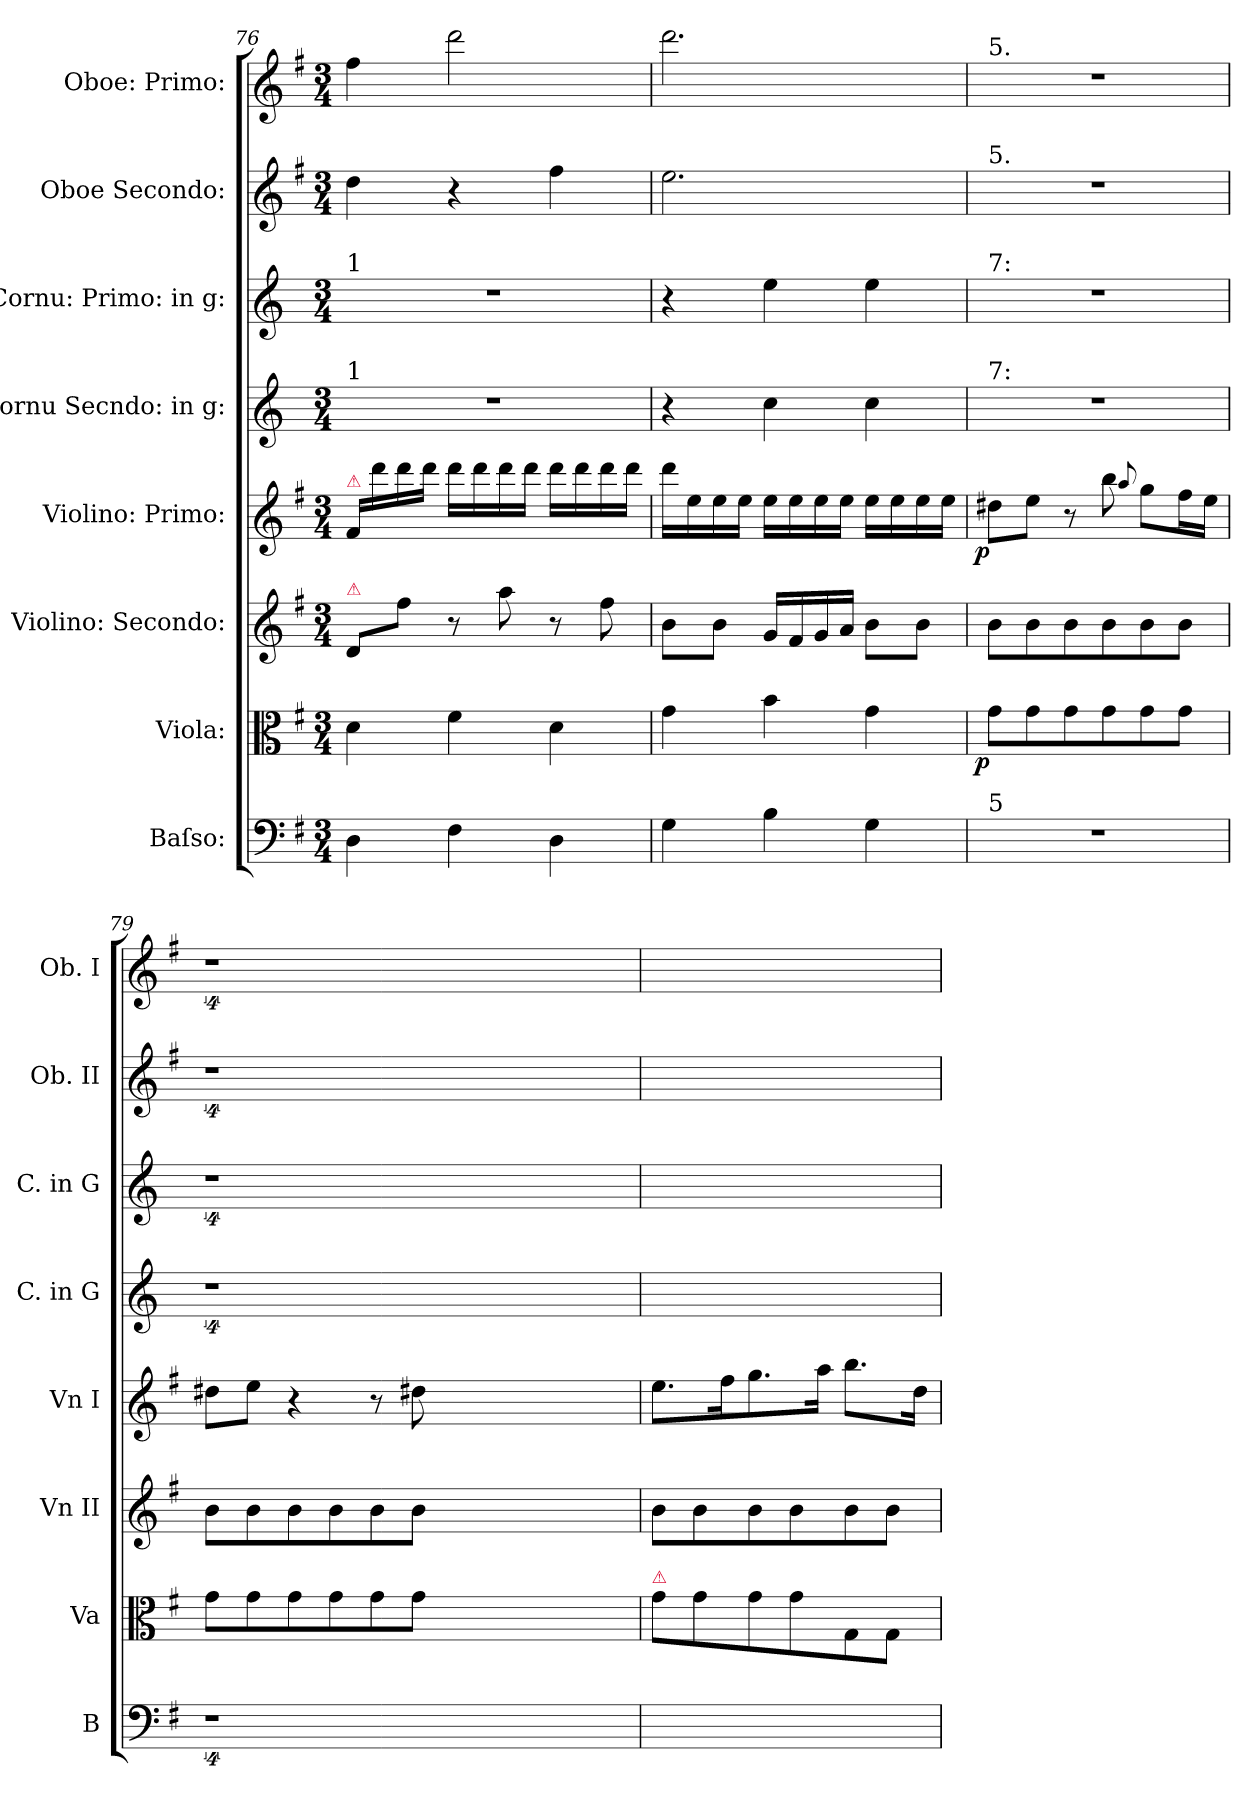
**kern	**kern	**dynam	**kern	**kern	**dynam	**kern	**kern	**kern	**kern
*part8	*part7	*part7	*part6	*part5	*part5	*part4	*part3	*part2	*part1
*staff8	*staff7	*staff7	*staff6	*staff5	*staff5	*staff4	*staff3	*staff2	*staff1
*I"Baſso:	*I"Viola:	*	*I"Violino: Secondo:	*I"Violino: Primo:	*	*I"Cornu Secndo: in g:	*I"Cornu: Primo: in g:	*I"Oboe Secondo:	*I"Oboe: Primo:
*I'B	*I'Va	*	*I'Vn II	*I'Vn I	*	*I'C. in G	*I'C. in G	*I'Ob. II	*I'Ob. I
*clefF4	*clefC3	*	*clefG2	*clefG2	*	*clefG2	*clefG2	*clefG2	*clefG2
*	*	*	*	*	*	*ITrd3c5	*ITrd3c5	*	*
*k[f#]	*k[f#]	*	*k[f#]	*k[f#]	*	*k[f#]	*k[f#]	*k[f#]	*k[f#]
*M3/4	*M3/4	*	*M3/4	*M3/4	*	*M3/4	*M3/4	*M3/4	*M3/4
=76	=76	=76	=76	=76	=76	=76	=76	=76	=76
!	!	!	!	!	!	!	!LO:TX:a:t=1	!	!
!	!	!	!	!	!	!LO:TX:a:t=1	!	!	!
!	!	!	!	!LO:TX:a:color=crimson:t=⚠	!	!	!	!	!
!	!	!	!LO:TX:a:color=crimson:t=⚠	!	!	!	!	!	!
4D\	4d\	.	8d/L	16f#/LL	.	2.r	2.r	4dd\	4ff#\
.	.	.	.	16ddd\	.	.	.	.	.
.	.	.	8ff#\J	16ddd\	.	.	.	.	.
.	.	.	.	16ddd\JJ	.	.	.	.	.
4F#\	4f#\	.	8r	16ddd\LL	.	.	.	4r	2ddd\
.	.	.	.	16ddd\	.	.	.	.	.
.	.	.	8aa\	16ddd\	.	.	.	.	.
.	.	.	.	16ddd\JJ	.	.	.	.	.
4D\	4d\	.	8r	16ddd\LL	.	.	.	4ff#\	.
.	.	.	.	16ddd\	.	.	.	.	.
.	.	.	8ff#\	16ddd\	.	.	.	.	.
.	.	.	.	16ddd\JJ	.	.	.	.	.
=77	=77	=77	=77	=77	=77	=77	=77	=77	=77
4G\	4g\	.	8b\L	16ddd\LL	.	4r	4r	2.ee\	2.ddd\
.	.	.	.	16ee\	.	.	.	.	.
.	.	.	8b\J	16ee\	.	.	.	.	.
.	.	.	.	16ee\JJ	.	.	.	.	.
4B\	4b\	.	16g/LL	16ee\LL	.	4g\	4b\	.	.
.	.	.	16f#/	16ee\	.	.	.	.	.
.	.	.	16g/	16ee\	.	.	.	.	.
.	.	.	16a/JJ	16ee\JJ	.	.	.	.	.
4G\	4g\	.	8b\L	16ee\LL	.	4g\	4b\	.	.
.	.	.	.	16ee\	.	.	.	.	.
.	.	.	8b\J	16ee\	.	.	.	.	.
.	.	.	.	16ee\JJ	.	.	.	.	.
=78	=78	=78	=78	=78	=78	=78	=78	=78	=78
!	!	!	!	!	!	!	!	!	!LO:TX:a:t=5.
!	!	!	!	!	!	!	!	!LO:TX:a:t=5.	!
!	!	!	!	!	!	!	!LO:TX:a:t=7&colon;	!	!
!	!	!	!	!	!	!LO:TX:a:t=7&colon;	!	!	!
!LO:TX:a:t=5	!	!	!	!	!	!	!	!	!
!	!	!LO:DY:b:rj	!	!	!LO:DY:b:rj	!	!	!	!
2.r	8g\L	p	8b\L	8dd#X\L	p	2.r	2.r	2.r	2.r
.	8g\	.	8b\	8ee\J	.	.	.	.	.
.	8g\	.	8b\	8r	.	.	.	.	.
.	8g\	.	8b\	8bb\	.	.	.	.	.
.	.	.	.	8qqaa/	.	.	.	.	.
.	8g\	.	8b\	8gg\L	.	.	.	.	.
.	8g\J	.	8b\J	16ff#\L	.	.	.	.	.
.	.	.	.	16ee\JJ	.	.	.	.	.
=79	=79	=79	=79	=79	=79	=79	=79	=79	=79
4%9r	8g\L	.	8b\L	8dd#X\L	.	4%9r	4%9r	4%9r	4%9r
.	8g\	.	8b\	8ee\J	.	.	.	.	.
.	8g\	.	8b\	4r	.	.	.	.	.
.	8g\	.	8b\	.	.	.	.	.	.
.	8g\	.	8b\	8r	.	.	.	.	.
.	8g\J	.	8b\J	8dd#X\	.	.	.	.	.
.	1.ryy	.	1.ryy	1.ryy	.	.	.	.	.
=80	=80	=80	=80	=80	=80	=80	=80	=80	=80
!	!LO:TX:a:color=crimson:t=⚠	!	!	!	!	!	!	!	!
2.ryy	8g\L	.	8b\L	8.ee\L	.	2.ryy	2.ryy	2.ryy	2.ryy
.	8g\	.	8b\	.	.	.	.	.	.
.	.	.	.	16ff#\K	.	.	.	.	.
.	8g\	.	8b\	8.gg\	.	.	.	.	.
.	8g\	.	8b\	.	.	.	.	.	.
.	.	.	.	16aa\Jk	.	.	.	.	.
.	8G/	.	8b\	8.bb\L	.	.	.	.	.
.	8G/J	.	8b\J	.	.	.	.	.	.
.	.	.	.	16dd\Jk	.	.	.	.	.
=	=	=	=	=	=	=	=	=	=
*-	*-	*-	*-	*-	*-	*-	*-	*-	*-
